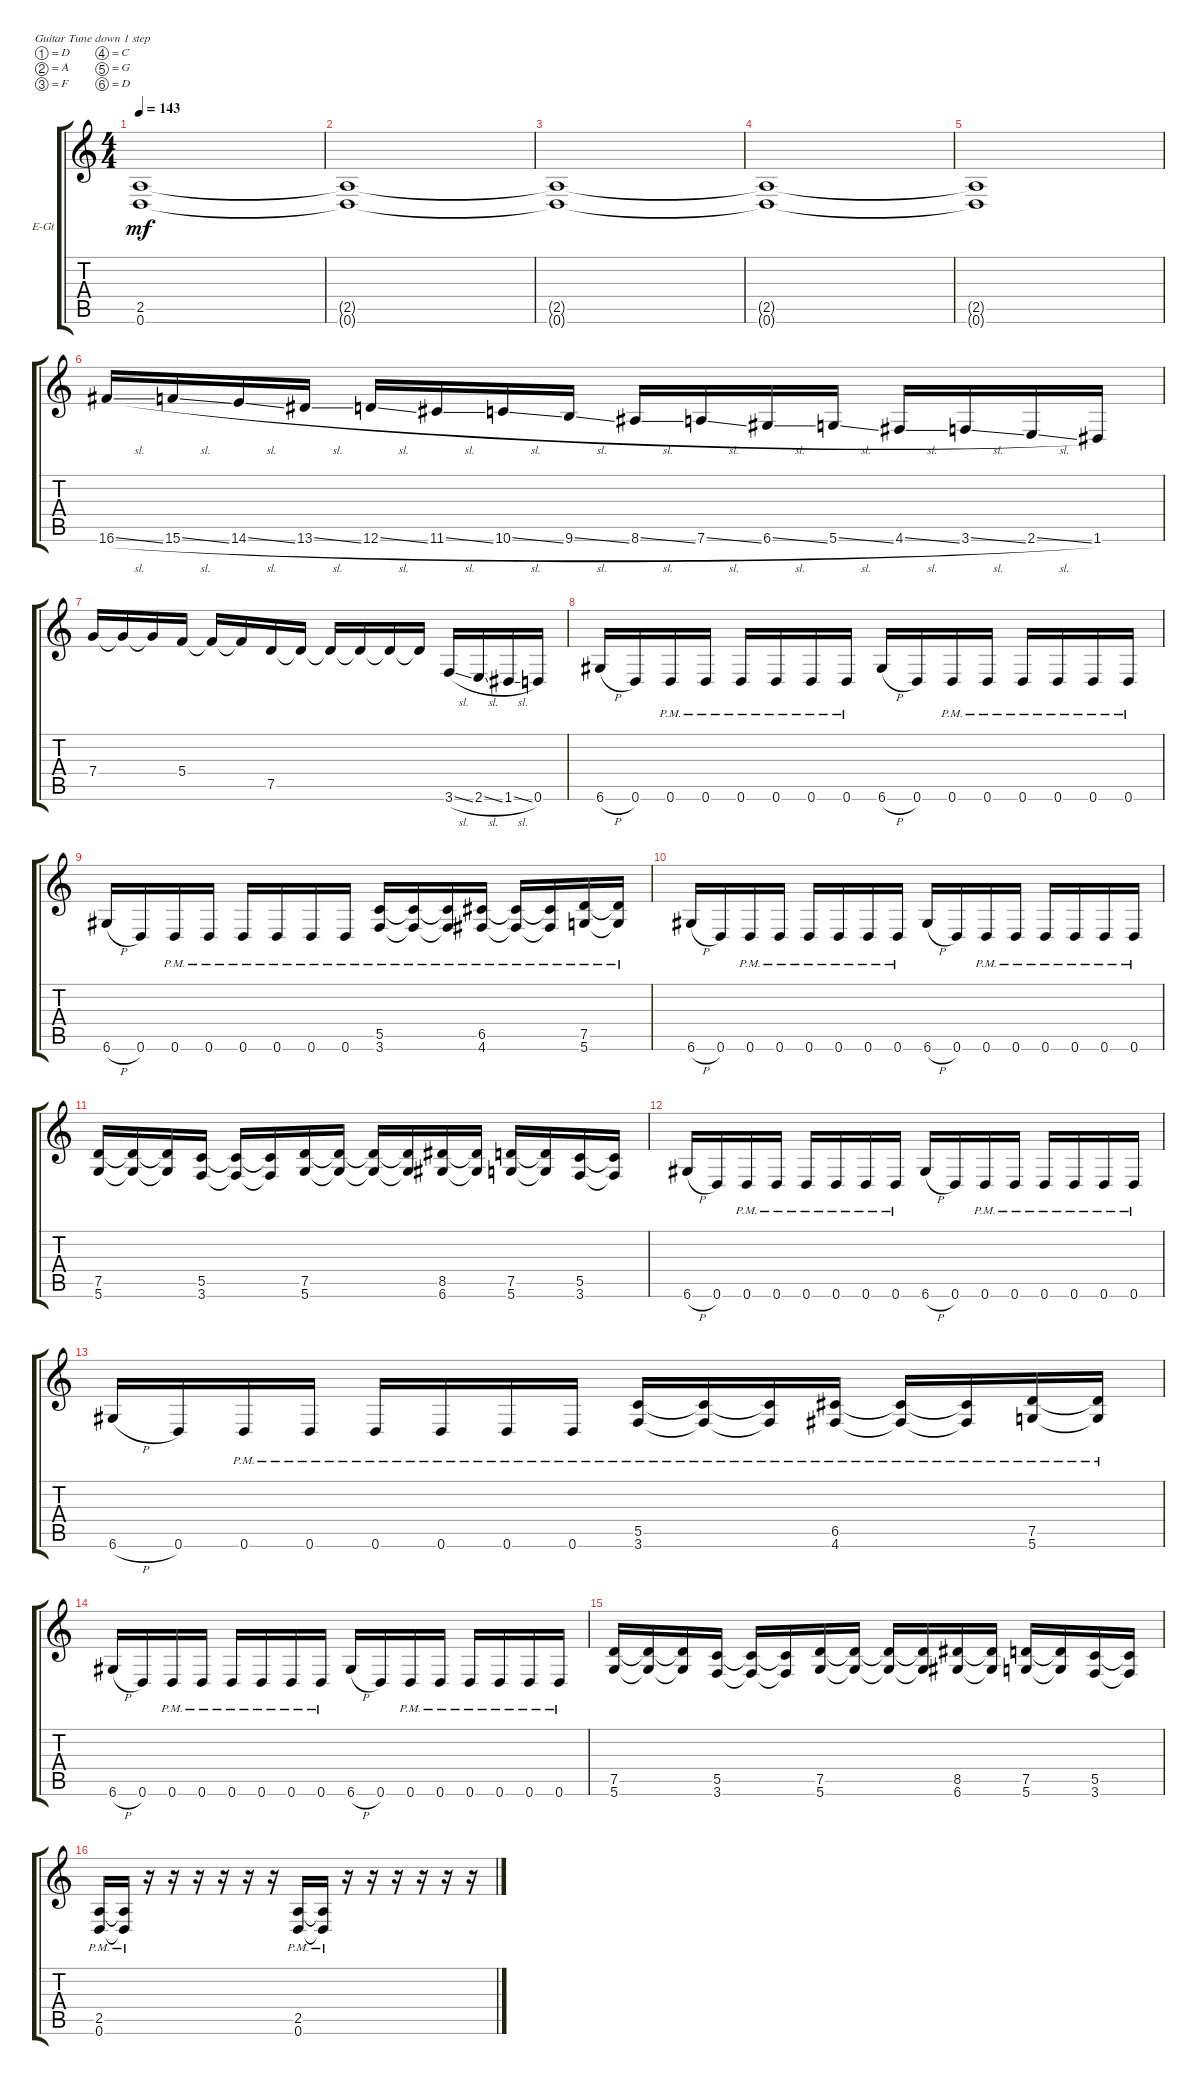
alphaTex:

\defaultSystemsLayout 4
\bracketExtendMode groupsimilarinstruments
\firstSystemTrackNameOrientation horizontal
\otherSystemsTrackNameOrientation horizontal
\track ("Electric Guitar" "E-Gt") {instrument distortionguitar}
\staff {score tabs}
\tuning (D4 A3 F3 C3 G2 D2)
\ts (4 4)
\tempo 143
\clef g2
\ks c
(2.5{t} 0.6{t}).1{dy mf} |
(2.5{t} 0.6{t}).1 |
(2.5{t} 0.6{t}).1 |
(2.5{t} 0.6{t}).1 |
(2.5{t} 0.6{t}).1 |
16.6{sl}.16 15.6{sl}.16 14.6{sl}.16 13.6{sl}.16 12.6{sl}.16 11.6{sl}.16 10.6{sl}.16 9.6{sl}.16 8.6{sl}.16 7.6{sl}.16 6.6{sl}.16 5.6{sl}.16 4.6{sl}.16 3.6{sl}.16 2.6{sl}.16 1.6.16 |
7.4.16 7.4{t}.16 7.4{t}.16 5.4.16 5.4{t}.16 5.4{t}.16 7.5.16 7.5{t}.16 7.5{t}.16 7.5{t}.16 7.5{t}.16 7.5{t}.16 3.6{sl}.16 2.6{sl}.16 1.6{sl}.16 0.6.16 |
6.6{h}.16 0.6.16 0.6{pm}.16 0.6{pm}.16 0.6{pm}.16 0.6{pm}.16 0.6{pm}.16 0.6{pm}.16 6.6{h}.16 0.6.16 0.6{pm}.16 0.6{pm}.16 0.6{pm}.16 0.6{pm}.16 0.6{pm}.16 0.6{pm}.16 |
6.6{h}.16 0.6.16 0.6{pm}.16 0.6{pm}.16 0.6{pm}.16 0.6{pm}.16 0.6{pm}.16 0.6{pm}.16 (3.6{pm} 5.5{pm}).16 (3.6{pm t} 5.5{pm t}).16 (3.6{pm t} 5.5{pm t}).16 (4.6{pm} 6.5{pm}).16 (6.5{pm t} 4.6{pm t}).16 (6.5{pm t} 4.6{pm t}).16 (5.6{pm} 7.5{pm}).16 (5.6{pm t} 7.5{pm t}).16 |
6.6{h}.16 0.6.16 0.6{pm}.16 0.6{pm}.16 0.6{pm}.16 0.6{pm}.16 0.6{pm}.16 0.6{pm}.16 6.6{h}.16 0.6.16 0.6{pm}.16 0.6{pm}.16 0.6{pm}.16 0.6{pm}.16 0.6{pm}.16 0.6{pm}.16 |
(5.6 7.5).16 (5.6{t} 7.5{t}).16 (5.6{t} 7.5{t}).16 (3.6 5.5).16 (3.6{t} 5.5{t}).16 (3.6{t} 5.5{t}).16 (5.6 7.5).16 (5.6{t} 7.5{t}).16 (5.6{t} 7.5{t}).16 (5.6{t} 7.5{t}).16 (6.6 8.5).16 (6.6{t} 8.5{t}).16 (5.6 7.5).16 (5.6{t} 7.5{t}).16 (3.6 5.5).16 (3.6{t} 5.5{t}).16 |
6.6{h}.16 0.6.16 0.6{pm}.16 0.6{pm}.16 0.6{pm}.16 0.6{pm}.16 0.6{pm}.16 0.6{pm}.16 6.6{h}.16 0.6.16 0.6{pm}.16 0.6{pm}.16 0.6{pm}.16 0.6{pm}.16 0.6{pm}.16 0.6{pm}.16 |
6.6{h}.16 0.6.16 0.6{pm}.16 0.6{pm}.16 0.6{pm}.16 0.6{pm}.16 0.6{pm}.16 0.6{pm}.16 (3.6{pm} 5.5{pm}).16 (3.6{pm t} 5.5{pm t}).16 (3.6{pm t} 5.5{pm t}).16 (4.6{pm} 6.5{pm}).16 (6.5{pm t} 4.6{pm t}).16 (6.5{pm t} 4.6{pm t}).16 (5.6{pm} 7.5{pm}).16 (5.6{pm t} 7.5{pm t}).16 |
6.6{h}.16 0.6.16 0.6{pm}.16 0.6{pm}.16 0.6{pm}.16 0.6{pm}.16 0.6{pm}.16 0.6{pm}.16 6.6{h}.16 0.6.16 0.6{pm}.16 0.6{pm}.16 0.6{pm}.16 0.6{pm}.16 0.6{pm}.16 0.6{pm}.16 |
(5.6 7.5).16 (5.6{t} 7.5{t}).16 (5.6{t} 7.5{t}).16 (3.6 5.5).16 (3.6{t} 5.5{t}).16 (3.6{t} 5.5{t}).16 (5.6 7.5).16 (5.6{t} 7.5{t}).16 (5.6{t} 7.5{t}).16 (5.6{t} 7.5{t}).16 (6.6 8.5).16 (6.6{t} 8.5{t}).16 (5.6 7.5).16 (5.6{t} 7.5{t}).16 (3.6 5.5).16 (3.6{t} 5.5{t}).16 |
(0.6{pm} 2.5{pm}).16 (0.6{pm t} 2.5{pm t}).16 r.16 r.16 r.16 r.16 r.16 r.16 (0.6{pm} 2.5{pm}).16 (2.5{pm t} 0.6{pm t}).16 r.16 r.16 r.16 r.16 r.16 r.16
